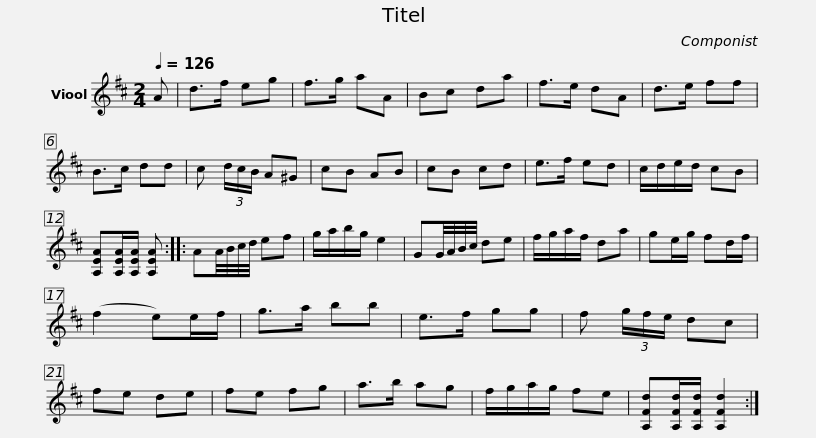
X:1
L:1/8
Q:1/4=126
M:2/4
I:linebreak $
K:D
V:1 treble
V:1
 A | d>f eg | f>g aA | Bc da | f>e dA | %5
 d>e ff | B>c dd |$ c (3d/c/B/ A^G | cB AB | cB cd | %10
 e>f ed | c/d/e/d/ cB | [A,EA][A,EA]/[A,EA]/ [A,EA] ::$ AA/4B/4c/4d/4 ef | g/a/b/g/ e2 | %15
 GG/4A/4B/4c/4 de | f/g/a/f/ da | ge/g/ fd/f/ | (f2 e)e/f/ | g>a bb |$ %20
 e>f gg | f (3g/f/e/ dc | fe de | fe fg | a>b ag | %25
 f/g/a/g/ fe | [A,Fd][A,Fd]/[A,Fd]/ [A,Fd]2 :| %27
